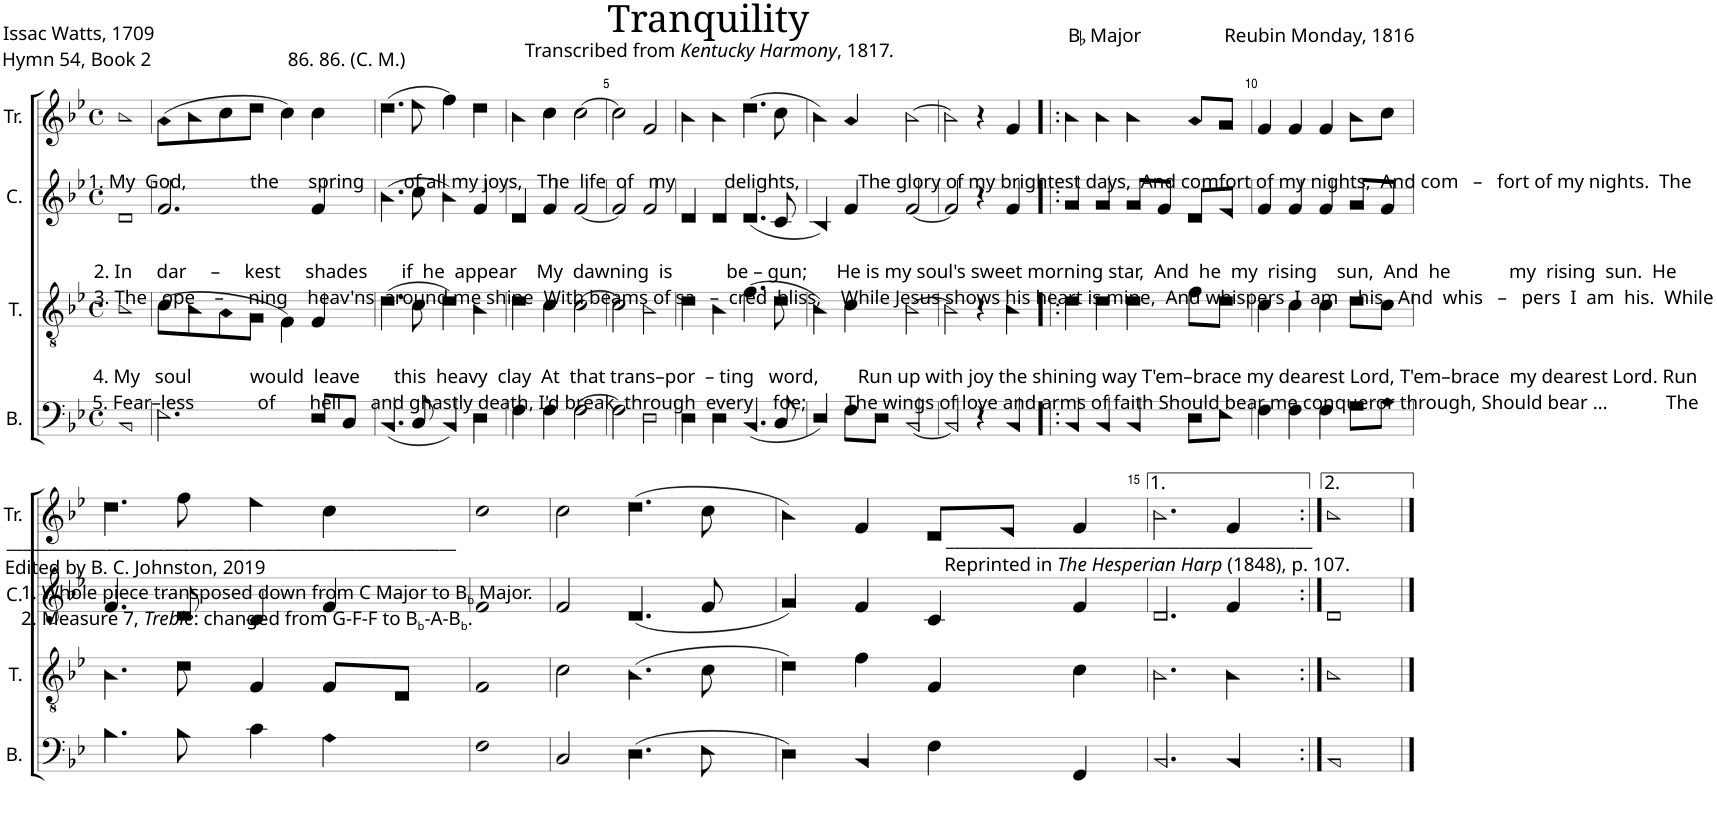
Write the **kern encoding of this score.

**kern	**kern	**kern	**kern
*part4	*part3	*part2	*part1
*staff4	*staff3	*staff2	*staff1
*I"B.	*I"T.	*I"C.	*I"Tr.
*I'B.	*I'T.	*I'C.	*I'Tr.
*clefF4	*clefGv2	*clefG2	*clefG2
*k[b-e-]	*k[b-e-]	*k[b-e-]	*k[b-e-]
*M4/4	*M4/4	*M4/4	*M4/4
*met(c)	*met(c)	*met(c)	*met(c)
=1	=1	=1	=1
!	!	!	!LO:TX:a:t=1. My  God,             the      spring        of all my joys,   The  life  of   my          delights,            The glory of my brightest days,  And comfort of my nights,  And com   –   fort of my nights.  The
!	!	!LO:TX:a:t=2. In     dar     –     kest     shades       if  he  appear    My  dawning  is           be – gun;      He is my soul's sweet morning star,  And  he  my  rising    sun,  And  he            my  rising  sun.  He	!
!	!	!LO:TX:a:t=3. The   ope    –     ning    heav'ns  around me shine  With beams of sa   –  cred  bliss,    While Jesus shows his heart is mine,  And whispers  I  am    his,  And  whis   –   pers  I  am  his.  While	!
!	!LO:TX:a:t=4. My   soul            would  leave       this  heavy  clay  At  that trans–por  – ting   word,        Run up with joy the shining way T'em–brace my dearest Lord, T'em–brace  my dearest Lord. Run	!	!
!	!LO:TX:a:t=5. Fear–less             of       hell      and ghastly death, I'd break  through  every    foe;        The wings of love and arms of faith Should bear me conqueror through, Should bear …            The	!	!
!LO:TX:a:t=______________________________________________________	!	!	!
!LO:TX:a:t=Edited by B. C. Johnston, 2019	!	!	!
!LO:TX:a:t=1. Whole piece transposed down from C Major to B	!	!	!
!LO:TX:a:t=b	!	!	!
!LO:TX:a:t=Major.	!	!	!
!LO:TX:a:t=2. Measure 7,	!	!	!
!LO:TX:a:i:t=Treble	!	!	!
!LO:TX:a:t=&colon; changed from G-F-F to B	!	!	!
!LO:TX:a:t=b	!	!	!
!LO:TX:a:t=-A-B	!	!	!
!LO:TX:a:t=b	!	!	!
!LO:TX:a:t=.	!	!	!
1BB-!	1B-!	1d!	1b-!
=2	=2	=2	=2
2.E-!\	(8c!\L	2.f!/	(8a!\L
.	8B-!\	.	8b-!\
.	8A!\	.	8cc!\
.	8G!\J	.	8dd!\J
.	4F!\)	.	4cc!\)
8D!/L	4F!/	4f!/	4cc!\
8C!/J	.	.	.
=3	=3	=3	=3
(4.BB-!/	(4.d!\	(4.b-!\	(4.dd!\
8C!/	8c!\	8cc!\	8ee-!\
4BB-!/)	4d!\)	4b-!\)	4ff!\)
4D!\	4B-!\	4f!/	4dd!\
=4	=4	=4	=4
4F!\	4d!\	4d!/	4b-!\
4F!\	4c!\	4f!/	4cc!\
[2F!\	[2c!\	[2f!/	[2cc!\
=5	=5	=5	=5
2F!\]	2c!\]	2f!/]	2cc!\]
2D!\	2B-!\	2f!/	2f!/
=6	=6	=6	=6
4D!\	4d!\	4d!/	4b-!\
4D!\	4B-!\	4d!/	4b-!\
(4.BB-!/	(4.f!\	(4.d!/	(4.dd!\
8C!/	8d!\	8c!/	8cc!\
=7	=7	=7	=7
4D!/)	4B-!\)	4B-!/)	4b-!\)
8F!\L	4c!\	4f!/	4a!/
8D!\J	.	.	.
[2BB-!/	[2B-!\	[2f!/	[2b-!\
=8	=8	=8	=8
!LO:TX:a:t=____________________________________________	!	!	!
!LO:TX:a:t=Reprinted in	!	!	!
!LO:TX:a:i:t=The Hesperian Harp	!	!	!
!LO:TX:a:t=(1848), p. 107.	!	!	!
2BB-!/]	2B-!\]	2f!/]	2b-!\]
4r	4r	4r	4r
4BB-!/	4B-!\	4f!/	4f!/
=9!|:	=9!|:	=9!|:	=9!|:
4BB-!/	4d!\	4g!/	4b-!\
4BB-!/	4d!\	4g!/	4b-!\
4BB-!/	4d!\	8g!/L	4b-!\
.	.	8f!/J	.
8D!\L	8f!\L	8d!/L	8a!/L
8E-!\J	8d!\J	8e-!/J	8g!/J
=10	=10	=10	=10
4F!\	4c!\	4f!/	4f!/
4F!\	4c!\	4f!/	4f!/
4F!\	4c!\	4f!/	4f!/
8G!\L	8d!\L	8g!/L	8b-!\L
8A!\J	8c!\J	8f!/J	8cc!\J
!!LO:LB:g=z
=11	=11	=11	=11
4.B-!\	4.B-!\	4.f!/	4.dd!\
8B-!\	8d!\	8d!/	8ff!\
4c!\	4F!/	4c!/	4ee-!\
4A!\	8F!/L	4f!/	4cc!\
.	8D!/J	.	.
=12	=12	=12	=12
1F!	1F!	1f!	1cc!
=13	=13	=13	=13
2C!/	2c!\	2f!/	2cc!\
(4.D!\	(4.B-!\	(4.d!/	(4.dd!\
8E-!\	8c!\	8f!/	8cc!\
=14	=14	=14	=14
4D!\)	4d!\)	4g!/)	4b-!\)
4BB-!/	4f!\	4f!/	4f!/
4F!\	4F!/	4c!/	8d!/L
.	.	.	8e-!/J
4FF!/	4c!\	4f!/	4f!/
=15	=15	=15	=15
2.BB-!/	2.B-!\	2.d!/	2.b-!\
4BB-!/	4B-!\	4f!/	4f!/
=16:|!	=16:|!	=16:|!	=16:|!
1BB-!	1B-!	1d!	1b-!
==	==	==	==
*-	*-	*-	*-
